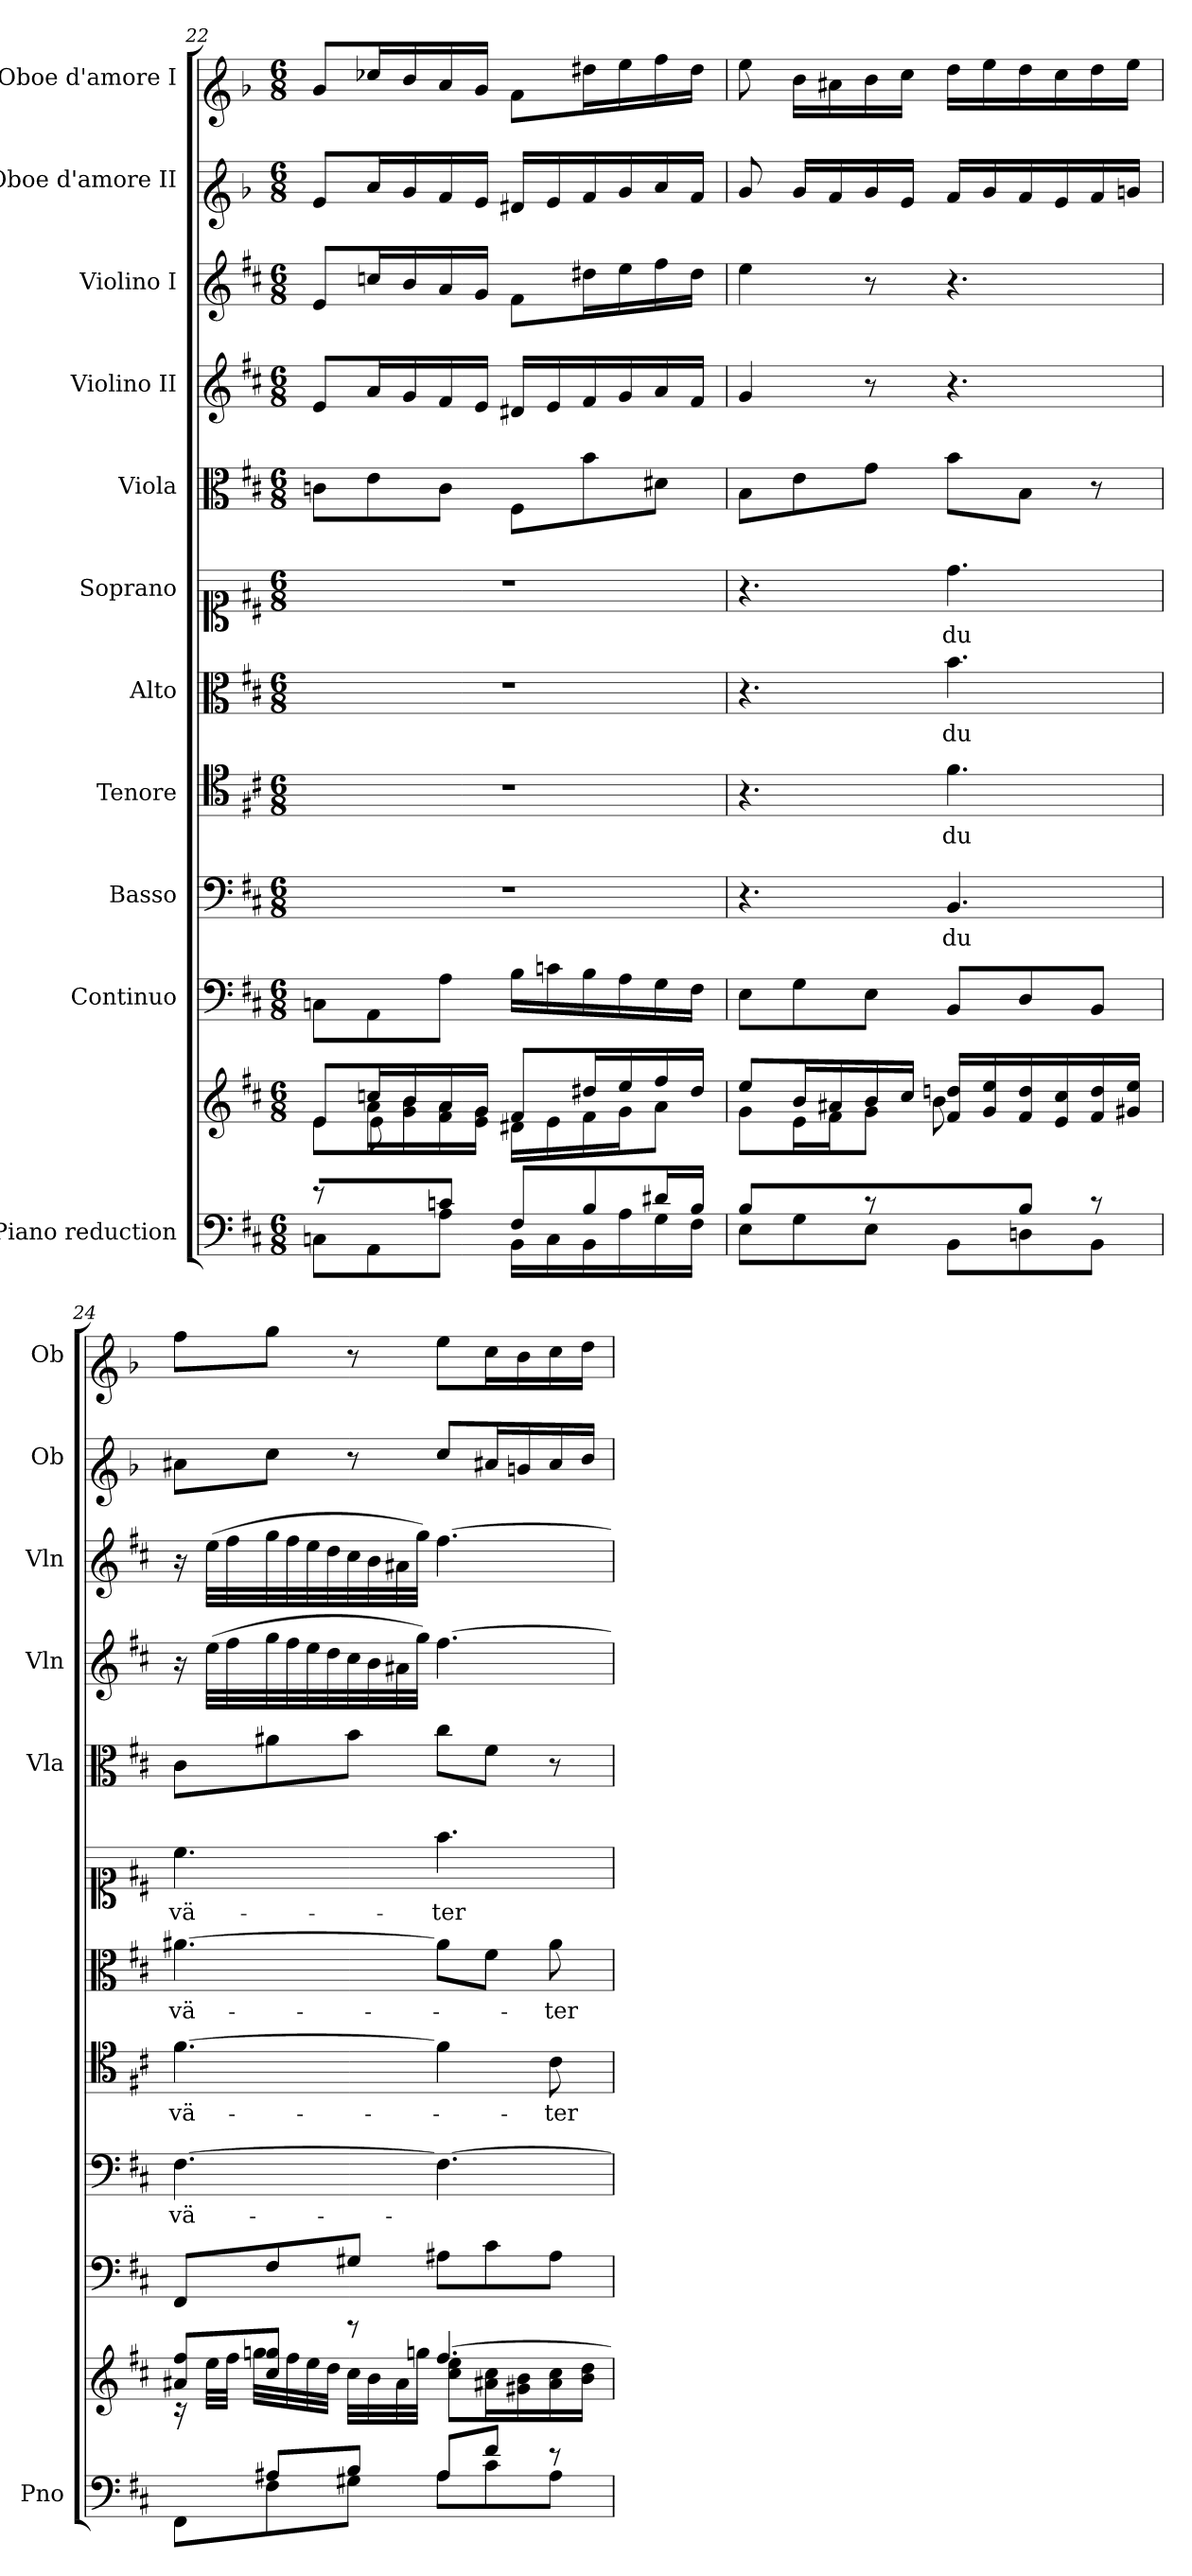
**kern	**kern	**kern	**kern	**text	**kern	**text	**kern	**text	**kern	**text	**kern	**kern	**kern	**kern	**kern
*part11	*part11	*part10	*part9	*part9	*part8	*part8	*part7	*part7	*part6	*part6	*part5	*part4	*part3	*part2	*part1
*staff12	*staff11	*staff10	*staff9	*staff9	*staff8	*staff8	*staff7	*staff7	*staff6	*staff6	*staff5	*staff4	*staff3	*staff2	*staff1
*I"Piano reduction	*	*I"Continuo	*I"Basso	*	*I"Tenore	*	*I"Alto	*	*I"Soprano	*	*I"Viola	*I"Violino II	*I"Violino I	*I"Oboe d'amore II	*I"Oboe d'amore I
*I'Pno	*	*	*	*	*	*	*	*	*	*	*I'Vla	*I'Vln	*I'Vln	*I'Ob	*I'Ob
*clefF4	*clefG2	*clefF4	*clefF4	*	*clefC4	*	*clefC3	*	*clefC1	*	*clefC3	*clefG2	*clefG2	*clefG1	*clefG1
*	*	*	*	*	*	*	*	*	*	*	*	*	*	*ITrd2c3	*ITrd2c3
*k[f#c#]	*k[f#c#]	*k[f#c#]	*k[f#c#]	*	*k[f#c#]	*	*k[f#c#]	*	*k[f#c#]	*	*k[f#c#]	*k[f#c#]	*k[f#c#]	*k[f#c#]	*k[f#c#]
*M6/8	*M6/8	*M6/8	*M6/8	*	*M6/8	*	*M6/8	*	*M6/8	*	*M6/8	*M6/8	*M6/8	*M6/8	*M6/8
=22	=22	=22	=22	=22	=22	=22	=22	=22	=22	=22	=22	=22	=22	=22	=22
*^	*^	*	*	*	*	*	*	*	*	*	*	*	*	*	*
*	*	*	*^	*	*	*	*	*	*	*	*	*	*	*	*	*	*
8r	8Cn\L	8e/L	8e\L	8ryy	8Cn\L	2.r	.	2.r	.	2.r	.	2.r	.	8cn\L	8e/L	8e/L	8e/L	8g/L
8ryy	8AA\	16ccn/L	16a\L	8e\L	8AA\	.	.	.	.	.	.	.	.	8e\	16a/L	16ccn/L	16a/L	16ccn/L
.	.	16b/	16g\ 16b\	.	.	.	.	.	.	.	.	.	.	.	16g/	16b/	16g/	16b/
8cn/J	8A\J	16a/	16f#\ 16a\	2ryy	8A\J	.	.	.	.	.	.	.	.	8c\J	16f#/	16a/	16f#/	16a/
.	.	16g/JJ	16e\ 16g\JJ	.	.	.	.	.	.	.	.	.	.	.	16e/JJ	16g/JJ	16e/JJ	16g/JJ
8F#/L	16BB\LL	8f#/L	16d#X\LL	.	16B\LL	.	.	.	.	.	.	.	.	8F#\L	16d#X/LL	8f#\L	16d#X/LL	8f#\L
.	16C\	.	16e\	.	16cn\	.	.	.	.	.	.	.	.	.	16e/	.	16e/	.
8B/	16BB\	16dd#X/L	16f#\	.	16B\	.	.	.	.	.	.	.	.	8b\	16f#/	16dd#X\L	16f#/	16dd#X\L
.	16A\	16ee/	16g\J	.	16A\	.	.	.	.	.	.	.	.	.	16g/	16ee\	16g/	16ee\
16d#X/L	16G\	16ff#/	8a\J	.	16G\	.	.	.	.	.	.	.	.	8d#X\J	16a/	16ff#\	16a/	16ff#\
16B/JJ	16F#\JJ	16dd#/JJ	.	.	16F#\JJ	.	.	.	.	.	.	.	.	.	16f#/JJ	16dd#\JJ	16f#/JJ	16dd#\JJ
=23	=23	=23	=23	=23	=23	=23	=23	=23	=23	=23	=23	=23	=23	=23	=23	=23	=23	=23
4B/	8E\L	8ee/L	8g\L	4.ryy	8E\L	4.r	.	4.r	.	4.r	.	4.r	.	8B\L	4g/	4ee\	8g/	8ee\
.	8G\	16b/L	16e\L	.	8G\	.	.	.	.	.	.	.	.	8e\	.	.	16g/LL	16b\LL
.	.	16a#X/	16f#\J	.	.	.	.	.	.	.	.	.	.	.	.	.	16f#/	16a#X\
8r	8E\J	16b/	8g\J	.	8E\J	.	.	.	.	.	.	.	.	8g\J	8r	8r	16g/	16b\
.	.	16cc#/JJ	.	.	.	.	.	.	.	.	.	.	.	.	.	.	16e/JJ	16cc#\JJ
!	!	!	!	!	!	!	!LO:LY:b	!	!LO:LY:b	!	!LO:LY:b	!	!LO:LY:b	!	!	!	!	!
8ryy	8BB\L	16f#/ 16ddn/LL	4.ryy	8b\L	8BB/L	4.BB/	du	4.f#\	du	4.b\	du	4.dd\	du	8b\L	4.r	4.r	16f#/LL	16dd\LL
.	.	16g/ 16ee/	.	.	.	.	.	.	.	.	.	.	.	.	.	.	16g/	16ee\
8B/J	8Dn\	16f#/ 16dd/	.	4ryy	8D/	.	.	.	.	.	.	.	.	8B\J	.	.	16f#/	16dd\
.	.	16e/ 16cc#/	.	.	.	.	.	.	.	.	.	.	.	.	.	.	16e/	16cc#\
8r	8BB\J	16f#/ 16dd/	.	.	8BB/J	.	.	.	.	.	.	.	.	8r	.	.	16f#/	16dd\
.	.	16g#X/ 16ee/JJ	.	.	.	.	.	.	.	.	.	.	.	.	.	.	16g#X/JJ	16ee\JJ
*	*	*	*v	*v	*	*	*	*	*	*	*	*	*	*	*	*	*	*
=24	=24	=24	=24	=24	=24	=24	=24	=24	=24	=24	=24	=24	=24	=24	=24	=24	=24
!	!	!	!	!	!	!LO:LY:b	!	!LO:LY:b	!	!LO:LY:b	!	!LO:LY:b	!	!	!	!	!
8ryy	8FF#\L	8a#X/ 8ff#/L	16r	8FF#/L	[4.F#\	vä-	[4.f#\	vä-	[4.a#X\	vä-	4.cc#\	vä-	8c#\L	16r	16r	8a#X\L	8ff#\L
.	.	.	32ee\LLL	.	.	.	.	.	.	.	.	.	.	(32ee\LLL	(32ee\LLL	.	.
.	.	.	32ff#\JJJ	.	.	.	.	.	.	.	.	.	.	32ff#\	32ff#\	.	.
8A#X/L	8F#\	8cc#/ 8ggn/J	32gg\LLL	8F#/	.	.	.	.	.	.	.	.	8a#X\	32gg\	32gg\	8cc#\J	8gg\J
.	.	.	32ff#\	.	.	.	.	.	.	.	.	.	.	32ff#\	32ff#\	.	.
.	.	.	32ee\	.	.	.	.	.	.	.	.	.	.	32ee\	32ee\	.	.
.	.	.	32dd\JJJ	.	.	.	.	.	.	.	.	.	.	32dd\	32dd\	.	.
8B/J	8G#X\J	8r	32cc#\LLL	8G#X/J	.	.	.	.	.	.	.	.	8b\J	32cc#\	32cc#\	8r	8r
.	.	.	32b\	.	.	.	.	.	.	.	.	.	.	32b\	32b\	.	.
.	.	.	32a#\	.	.	.	.	.	.	.	.	.	.	32a#X\	32a#X\	.	.
.	.	.	32ggn\JJJ	.	.	.	.	.	.	.	.	.	.	32gg\JJJ)	32gg\JJJ)	.	.
!	!	!	!	!	!	!	!	!	!	!	!	!LO:LY:b	!	!	!	!	!
8A#/L	8A#\L	[4.ff#/	8cc#\ 8ee\L	8A#X\L	4.F#\_	.	4f#\]	.	8a#\L]	.	4.ff#\	-ter-	8cc#\L	[4.ff#\	[4.ff#\	8cc#/L	8ee\L
8f#/J	8c#\	.	16a#X\ 16cc#\L	8c#\	.	.	.	.	8f#\J	.	.	.	8f#\J	.	.	16a#X/L	16cc#\L
.	.	.	16g#i\ 16b\	.	.	.	.	.	.	.	.	.	.	.	.	16g#X/	16b\
!	!	!	!	!	!	!	!	!LO:LY:b	!	!LO:LY:b	!	!	!	!	!	!	!
8r	8A#\J	.	16a#\ 16cc#\	8A#\J	.	.	8c#\	-ter-	8a#\	-ter-	.	.	8r	.	.	16a#/	16cc#\
.	.	.	16b\ 16dd\JJ	.	.	.	.	.	.	.	.	.	.	.	.	16b/JJ	16dd\JJ
*v	*v	*	*	*	*	*	*	*	*	*	*	*	*	*	*	*	*
*	*v	*v	*	*	*	*	*	*	*	*	*	*	*	*	*	*
=	=	=	=	=	=	=	=	=	=	=	=	=	=	=	=
*-	*-	*-	*-	*-	*-	*-	*-	*-	*-	*-	*-	*-	*-	*-	*-
